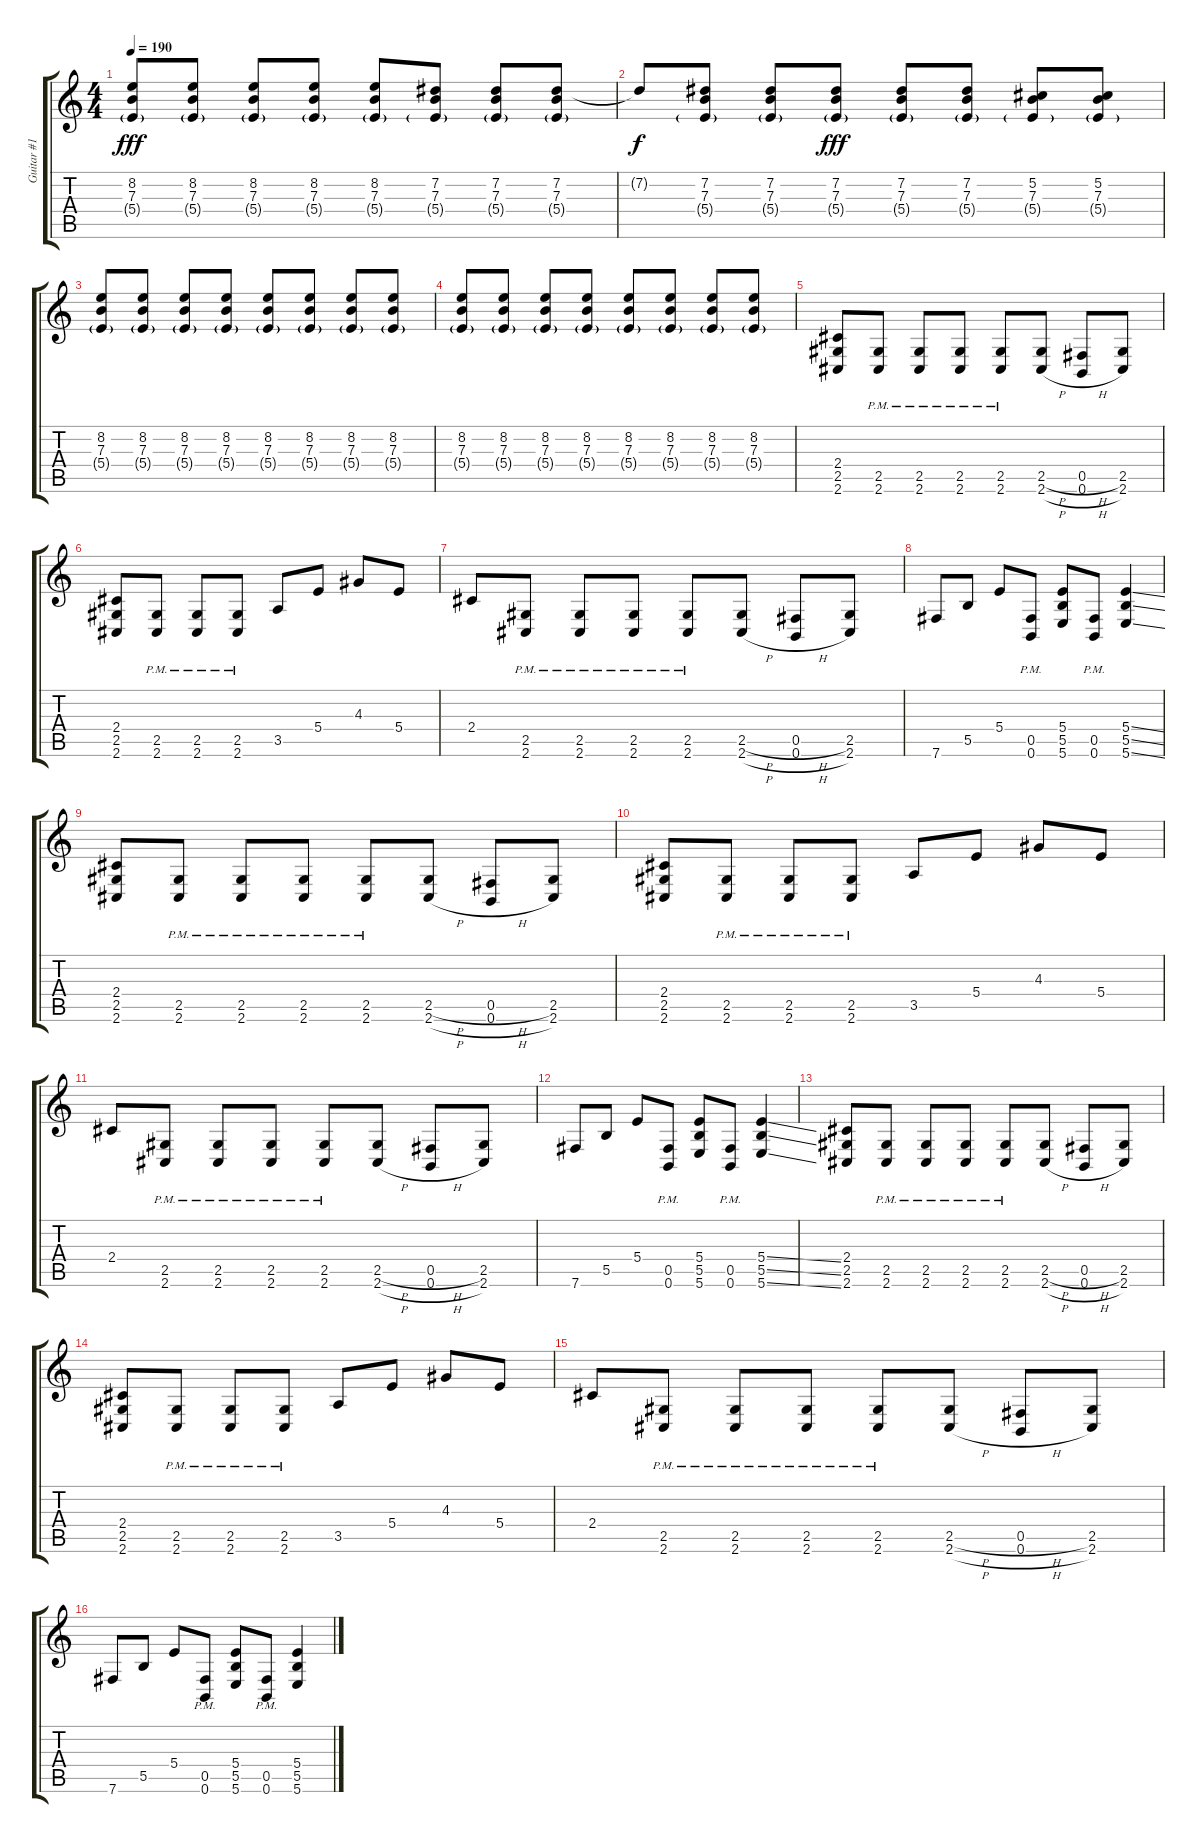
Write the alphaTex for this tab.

\track ("Guitar #1" "Guitar #1") {instrument overdrivenguitar}
\staff {score tabs}
\tuning (Db4 Ab3 E3 B2 Gb2 B1) {hide}
\ts (4 4)
\tempo 190
\clef g2
\ks c
(8.2 7.3 5.4{g}).8{dy fff} (8.2 7.3 5.4{g}).8 (8.2 7.3 5.4{g}).8 (8.2 7.3 5.4{g}).8 (8.2 7.3 5.4{g}).8 (7.2 7.3 5.4{g}).8 (7.2 7.3 5.4{g}).8 (7.2 7.3 5.4{g}).8 |
7.2{t}.8{dy f} (7.2 7.3 5.4{g}).8 (7.2 7.3 5.4{g}).8 (7.2 7.3 5.4{g}).8{dy fff} (7.2 7.3 5.4{g}).8 (7.2 7.3 5.4{g}).8 (5.2 7.3 5.4{g}).8 (5.2 7.3 5.4{g}).8 |
(8.2 7.3 5.4{g}).8 (8.2 7.3 5.4{g}).8 (8.2 7.3 5.4{g}).8 (8.2 7.3 5.4{g}).8 (8.2 7.3 5.4{g}).8 (8.2 7.3 5.4{g}).8 (8.2 7.3 5.4{g}).8 (8.2 7.3 5.4{g}).8 |
(8.2 7.3 5.4{g}).8 (8.2 7.3 5.4{g}).8 (8.2 7.3 5.4{g}).8 (8.2 7.3 5.4{g}).8 (8.2 7.3 5.4{g}).8 (8.2 7.3 5.4{g}).8 (8.2 7.3 5.4{g}).8 (8.2 7.3 5.4{g}).8 |
(2.4 2.5 2.6).8{balance 0} (2.5{pm} 2.6{pm}).8 (2.5{pm} 2.6{pm}).8 (2.5{pm} 2.6{pm}).8 (2.5{pm} 2.6{pm}).8 (2.5{h} 2.6{h}).8 (0.5{h} 0.6{h}).8 (2.5 2.6).8 |
(2.4 2.5 2.6).8 (2.5{pm} 2.6{pm}).8 (2.5{pm} 2.6{pm}).8 (2.5{pm} 2.6{pm}).8 3.5.8 5.4.8 4.3.8 5.4.8 |
2.4.8 (2.5{pm} 2.6{pm}).8 (2.5{pm} 2.6{pm}).8 (2.5{pm} 2.6{pm}).8 (2.5{pm} 2.6{pm}).8 (2.5{h} 2.6{h}).8 (0.5{h} 0.6{h}).8 (2.5 2.6).8 |
7.6.8 5.5.8 5.4.8 (0.5{pm} 0.6{pm}).8 (5.4 5.5 5.6).8 (0.5{pm} 0.6{pm}).8 (5.4{ss} 5.5{ss} 5.6{ss}).4 |
(2.4 2.5 2.6).8 (2.5{pm} 2.6{pm}).8 (2.5{pm} 2.6{pm}).8 (2.5{pm} 2.6{pm}).8 (2.5{pm} 2.6{pm}).8 (2.5{h} 2.6{h}).8 (0.5{h} 0.6{h}).8 (2.5 2.6).8 |
(2.4 2.5 2.6).8 (2.5{pm} 2.6{pm}).8 (2.5{pm} 2.6{pm}).8 (2.5{pm} 2.6{pm}).8 3.5.8 5.4.8 4.3.8 5.4.8 |
2.4.8 (2.5{pm} 2.6{pm}).8 (2.5{pm} 2.6{pm}).8 (2.5{pm} 2.6{pm}).8 (2.5{pm} 2.6{pm}).8 (2.5{h} 2.6{h}).8 (0.5{h} 0.6{h}).8 (2.5 2.6).8 |
7.6.8 5.5.8 5.4.8 (0.5{pm} 0.6{pm}).8 (5.4 5.5 5.6).8 (0.5{pm} 0.6{pm}).8 (5.4{ss} 5.5{ss} 5.6{ss}).4 |
(2.4 2.5 2.6).8 (2.5{pm} 2.6{pm}).8 (2.5{pm} 2.6{pm}).8 (2.5{pm} 2.6{pm}).8 (2.5{pm} 2.6{pm}).8 (2.5{h} 2.6{h}).8 (0.5{h} 0.6{h}).8 (2.5 2.6).8 |
(2.4 2.5 2.6).8 (2.5{pm} 2.6{pm}).8 (2.5{pm} 2.6{pm}).8 (2.5{pm} 2.6{pm}).8 3.5.8 5.4.8 4.3.8 5.4.8 |
2.4.8 (2.5{pm} 2.6{pm}).8 (2.5{pm} 2.6{pm}).8 (2.5{pm} 2.6{pm}).8 (2.5{pm} 2.6{pm}).8 (2.5{h} 2.6{h}).8 (0.5{h} 0.6{h}).8 (2.5 2.6).8 |
7.6.8 5.5.8 5.4.8 (0.5{pm} 0.6{pm}).8 (5.4 5.5 5.6).8 (0.5{pm} 0.6{pm}).8 (5.4{ss} 5.5{ss} 5.6{ss}).4
